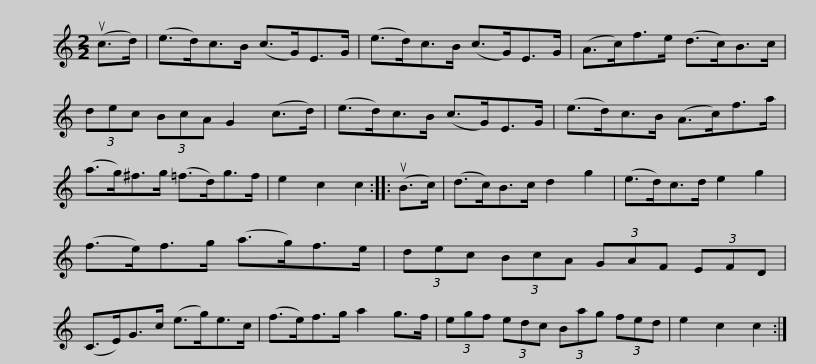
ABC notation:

X:1
L:1/8
M:2/2
I:linebreak $
K:C
V:1 treble
V:1
 (uc>d) | (e>d)c>B (c>G)E>G | (e>d)c>B (c>G)E>G | (A>c)f>e (d>c)B>c | (3dec (3BcA G2 (c>d) |$ %5
 (e>d)c>B (c>G)E>G | (e>d)c>B (A>c)f>a | (a>g)^f>g (=f>d)g>f | e2 c2 c2 :: (uB>c) | %10
 (d>c)B>c d2 g2 |$ (e>d)c>d e2 g2 | (f>e)f>g (a>g)f>e | (3dec (3BcA (3GAF (3EFD | (C>E)G>c (e>g)e>c | %15
 (f>e)f>g a2 g>f |$ (3egf (3edc (3Bag (3fed | e2 c2 c2 :| %18
